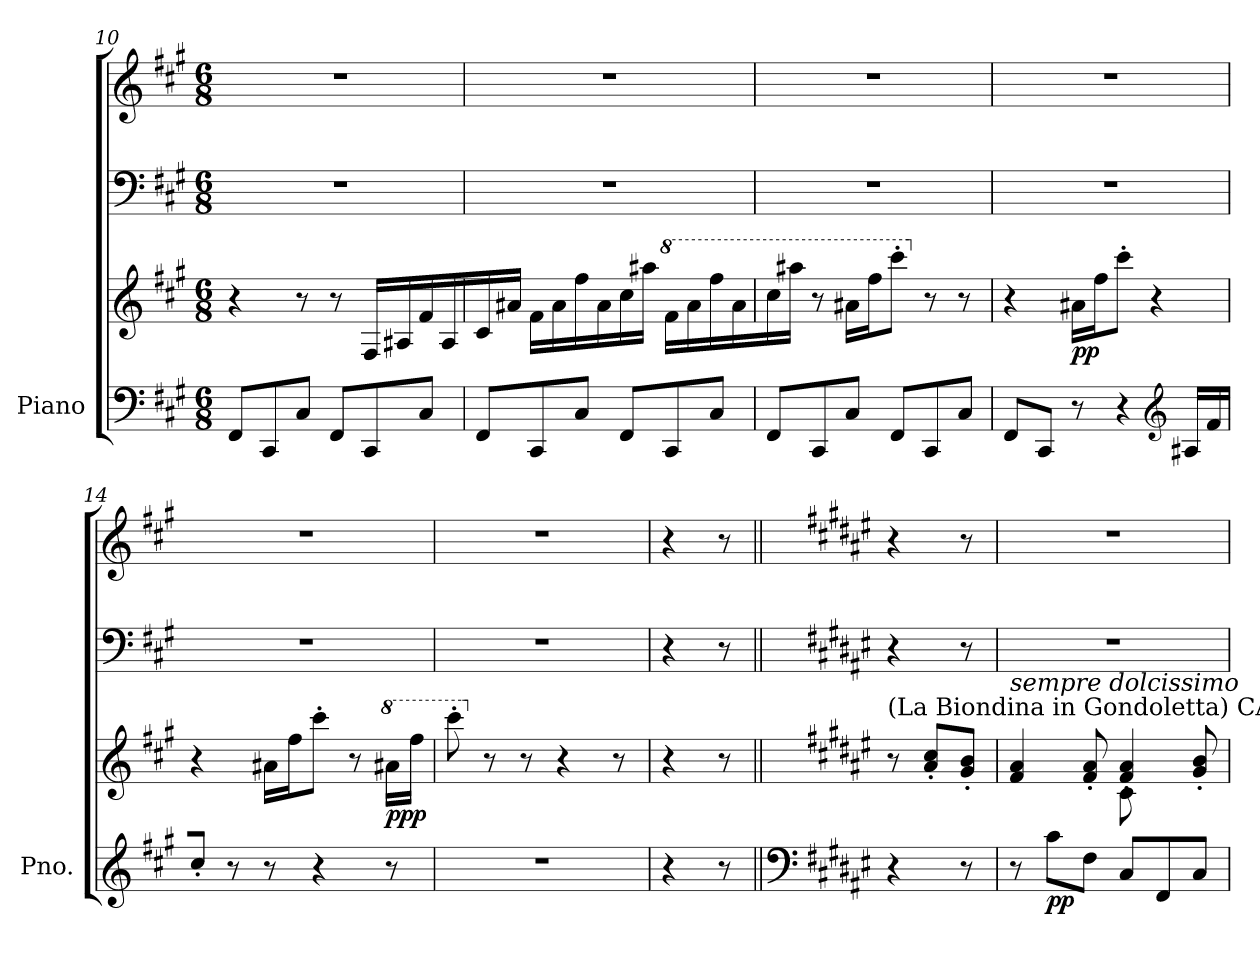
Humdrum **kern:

**kern	**kern	**kern	**kern	**dynam
*part1	*part1	*part1	*part1	*part1
*staff4	*staff3	*staff2	*staff1	*staff1/2/3/4
*I"Piano	*	*	*	*
*I'Pno.	*	*	*	*
*clefF4	*clefG2	*clefF4	*clefG2	*
*k[f#c#g#]	*k[f#c#g#]	*k[f#c#g#]	*k[f#c#g#]	*
*M6/8	*M6/8	*M6/8	*M6/8	*
=10	=10	=10	=10	=10
8FF#/L	4r	2.r	2.r	.
8CC#/	.	.	.	.
8C#/J	8r	.	.	.
8FF#/L	8r	.	.	.
8CC#/	16F#/LL	.	.	.
.	16A#X/	.	.	.
8C#/J	16f#/	.	.	.
.	16A#/	.	.	.
=11	=11	=11	=11	=11
8FF#/L	16c#/	2.r	2.r	.
.	16a#X/JJ	.	.	.
8CC#/	16f#\LL	.	.	.
.	16a#\	.	.	.
8C#/J	16ff#\	.	.	.
.	16a#\	.	.	.
8FF#/L	16cc#\	.	.	.
.	16aa#X\JJ	.	.	.
*	*8va	*	*	*
8CC#/	16ff#\LL	.	.	.
.	16aa#\	.	.	.
8C#/J	16fff#\	.	.	.
.	16aa#\	.	.	.
=12	=12	=12	=12	=12
8FF#/L	16ccc#\	2.r	2.r	.
.	16aaa#X\JJ	.	.	.
8CC#/	8r	.	.	.
8C#/J	16aa#X\LL	.	.	.
.	16fff#\J	.	.	.
8FF#/L	8cccc#'\J	.	.	.
*	*X8va	*	*	*
8CC#/	8r	.	.	.
8C#/J	8r	.	.	.
!!LO:LB:g=z
=13	=13	=13	=13	=13
8FF#/L	4r	2.r	2.r	.
8CC#/J	.	.	.	.
!	!	!	!	!LO:DY:b=3
8r	16a#X\LL	.	.	pp
.	16ff#\J	.	.	.
4r	8ccc#'\J	.	.	.
.	4r	.	.	.
*clefG2	*	*	*	*
16A#X/LL	.	.	.	.
16f#/J	.	.	.	.
=14	=14	=14	=14	=14
8cc#'/J	4r	2.r	2.r	.
8r	.	.	.	.
8r	16a#X\LL	.	.	.
.	16ff#\J	.	.	.
4r	8ccc#'\J	.	.	.
.	8r	.	.	.
*	*8va	*	*	*
!	!	!	!	!LO:DY:b=3
8r	16aa#X\LL	.	.	ppp
.	16fff#\JJ	.	.	.
=15	=15	=15	=15	=15
2.r	8cccc#'\	2.r	2.r	.
*	*X8va	*	*	*
.	8r	.	.	.
.	8r	.	.	.
.	4r	.	.	.
.	8r	.	.	.
=16	=16	=16	=16	=16
4r	4r	4r	4r	.
8r	8r	8r	8r	.
!!LO:LB:g=z
=17||	=17||	=17||	=17||	=17||
*clefF4	*	*	*	*
*k[f#c#g#d#a#e#]	*k[f#c#g#d#a#e#]	*k[f#c#g#d#a#e#]	*k[f#c#g#d#a#e#]	*
!	!LO:TX:a:t=(La Biondina in Gondoletta)   CANZONE del Cavaliere PERUCHINI	!	!	!
4r	8r	4r	4r	.
.	8a#/' 8cc#/'L	.	.	.
8r	8g#/' 8b/'J	8r	8r	.
=18	=18	=18	=18	=18
*	*^	*	*	*
!	!LO:TX:a:i:t=sempre dolcissimo	!	!	!	!
8r	4ryy	4f#/ 4a#/	2.r	2.r	.
!	!	!	!	!	!LO:DY:b=4
8c#\L	.	.	.	.	pp
8F#\J	8ryy	8f#/' 8a#/'	.	.	.
8C#/L	8c#:\	4f#/' 4a#/'	.	.	.
8FF#/	4ryy	.	.	.	.
8C#/J	.	8g#/' 8b/'	.	.	.
*	*v	*v	*	*	*
=	=	=	=	=
*-	*-	*-	*-	*-
